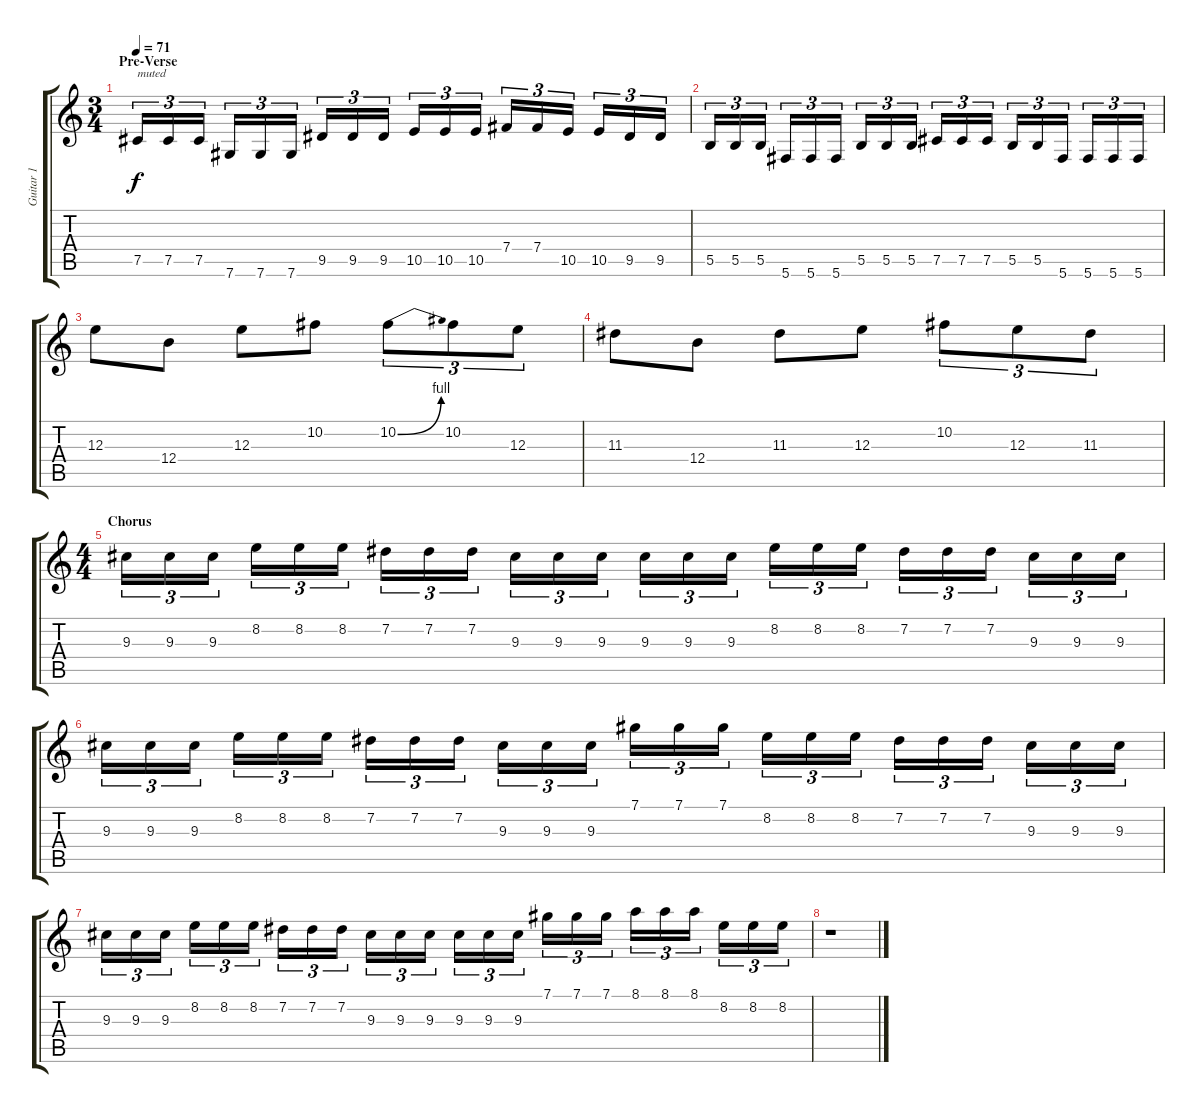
\track ("Guitar 1" "Guitar 1") {instrument distortionguitar}
\staff {score tabs}
\tuning (Db4 Ab3 E3 B2 Gb2 Db2) {hide}
\ts (3 4)
\section ("" "Pre-Verse")
\tempo 71
\clef g2
\ks c
7.5.16{tu (3 2) txt "muted" dy f} 7.5.16{tu (3 2)} 7.5.16{tu (3 2)} 7.6.16{tu (3 2)} 7.6.16{tu (3 2)} 7.6.16{tu (3 2)} 9.5.16{tu (3 2)} 9.5.16{tu (3 2)} 9.5.16{tu (3 2)} 10.5.16{tu (3 2)} 10.5.16{tu (3 2)} 10.5.16{tu (3 2)} 7.4.16{tu (3 2)} 7.4.16{tu (3 2)} 10.5.16{tu (3 2)} 10.5.16{tu (3 2)} 9.5.16{tu (3 2)} 9.5.16{tu (3 2)} |
5.5.16{tu (3 2)} 5.5.16{tu (3 2)} 5.5.16{tu (3 2)} 5.6.16{tu (3 2)} 5.6.16{tu (3 2)} 5.6.16{tu (3 2)} 5.5.16{tu (3 2)} 5.5.16{tu (3 2)} 5.5.16{tu (3 2)} 7.5.16{tu (3 2)} 7.5.16{tu (3 2)} 7.5.16{tu (3 2)} 5.5.16{tu (3 2)} 5.5.16{tu (3 2)} 5.6.16{tu (3 2)} 5.6.16{tu (3 2)} 5.6.16{tu (3 2)} 5.6.16{tu (3 2)} |
12.3.8 12.4.8 12.3.8 10.2.8 10.2{be (bend 0 0 60 4)}.8{tu (3 2)} 10.2.8{tu (3 2)} 12.3.8{tu (3 2)} |
11.3.8 12.4.8 11.3.8 12.3.8 10.2.8{tu (3 2)} 12.3.8{tu (3 2)} 11.3.8{tu (3 2)} |
\ts (4 4)
\section ("" "Chorus")
9.3.16{tu (3 2)} 9.3.16{tu (3 2)} 9.3.16{tu (3 2)} 8.2.16{tu (3 2)} 8.2.16{tu (3 2)} 8.2.16{tu (3 2)} 7.2.16{tu (3 2)} 7.2.16{tu (3 2)} 7.2.16{tu (3 2)} 9.3.16{tu (3 2)} 9.3.16{tu (3 2)} 9.3.16{tu (3 2)} 9.3.16{tu (3 2)} 9.3.16{tu (3 2)} 9.3.16{tu (3 2)} 8.2.16{tu (3 2)} 8.2.16{tu (3 2)} 8.2.16{tu (3 2)} 7.2.16{tu (3 2)} 7.2.16{tu (3 2)} 7.2.16{tu (3 2)} 9.3.16{tu (3 2)} 9.3.16{tu (3 2)} 9.3.16{tu (3 2)} |
9.3.16{tu (3 2)} 9.3.16{tu (3 2)} 9.3.16{tu (3 2)} 8.2.16{tu (3 2)} 8.2.16{tu (3 2)} 8.2.16{tu (3 2)} 7.2.16{tu (3 2)} 7.2.16{tu (3 2)} 7.2.16{tu (3 2)} 9.3.16{tu (3 2)} 9.3.16{tu (3 2)} 9.3.16{tu (3 2)} 7.1.16{tu (3 2)} 7.1.16{tu (3 2)} 7.1.16{tu (3 2)} 8.2.16{tu (3 2)} 8.2.16{tu (3 2)} 8.2.16{tu (3 2)} 7.2.16{tu (3 2)} 7.2.16{tu (3 2)} 7.2.16{tu (3 2)} 9.3.16{tu (3 2)} 9.3.16{tu (3 2)} 9.3.16{tu (3 2)} |
9.3.16{tu (3 2)} 9.3.16{tu (3 2)} 9.3.16{tu (3 2)} 8.2.16{tu (3 2)} 8.2.16{tu (3 2)} 8.2.16{tu (3 2)} 7.2.16{tu (3 2)} 7.2.16{tu (3 2)} 7.2.16{tu (3 2)} 9.3.16{tu (3 2)} 9.3.16{tu (3 2)} 9.3.16{tu (3 2)} 9.3.16{tu (3 2)} 9.3.16{tu (3 2)} 9.3.16{tu (3 2)} 7.1.16{tu (3 2)} 7.1.16{tu (3 2)} 7.1.16{tu (3 2)} 8.1.16{tu (3 2)} 8.1.16{tu (3 2)} 8.1.16{tu (3 2)} 8.2.16{tu (3 2)} 8.2.16{tu (3 2)} 8.2.16{tu (3 2)} |
r.1
